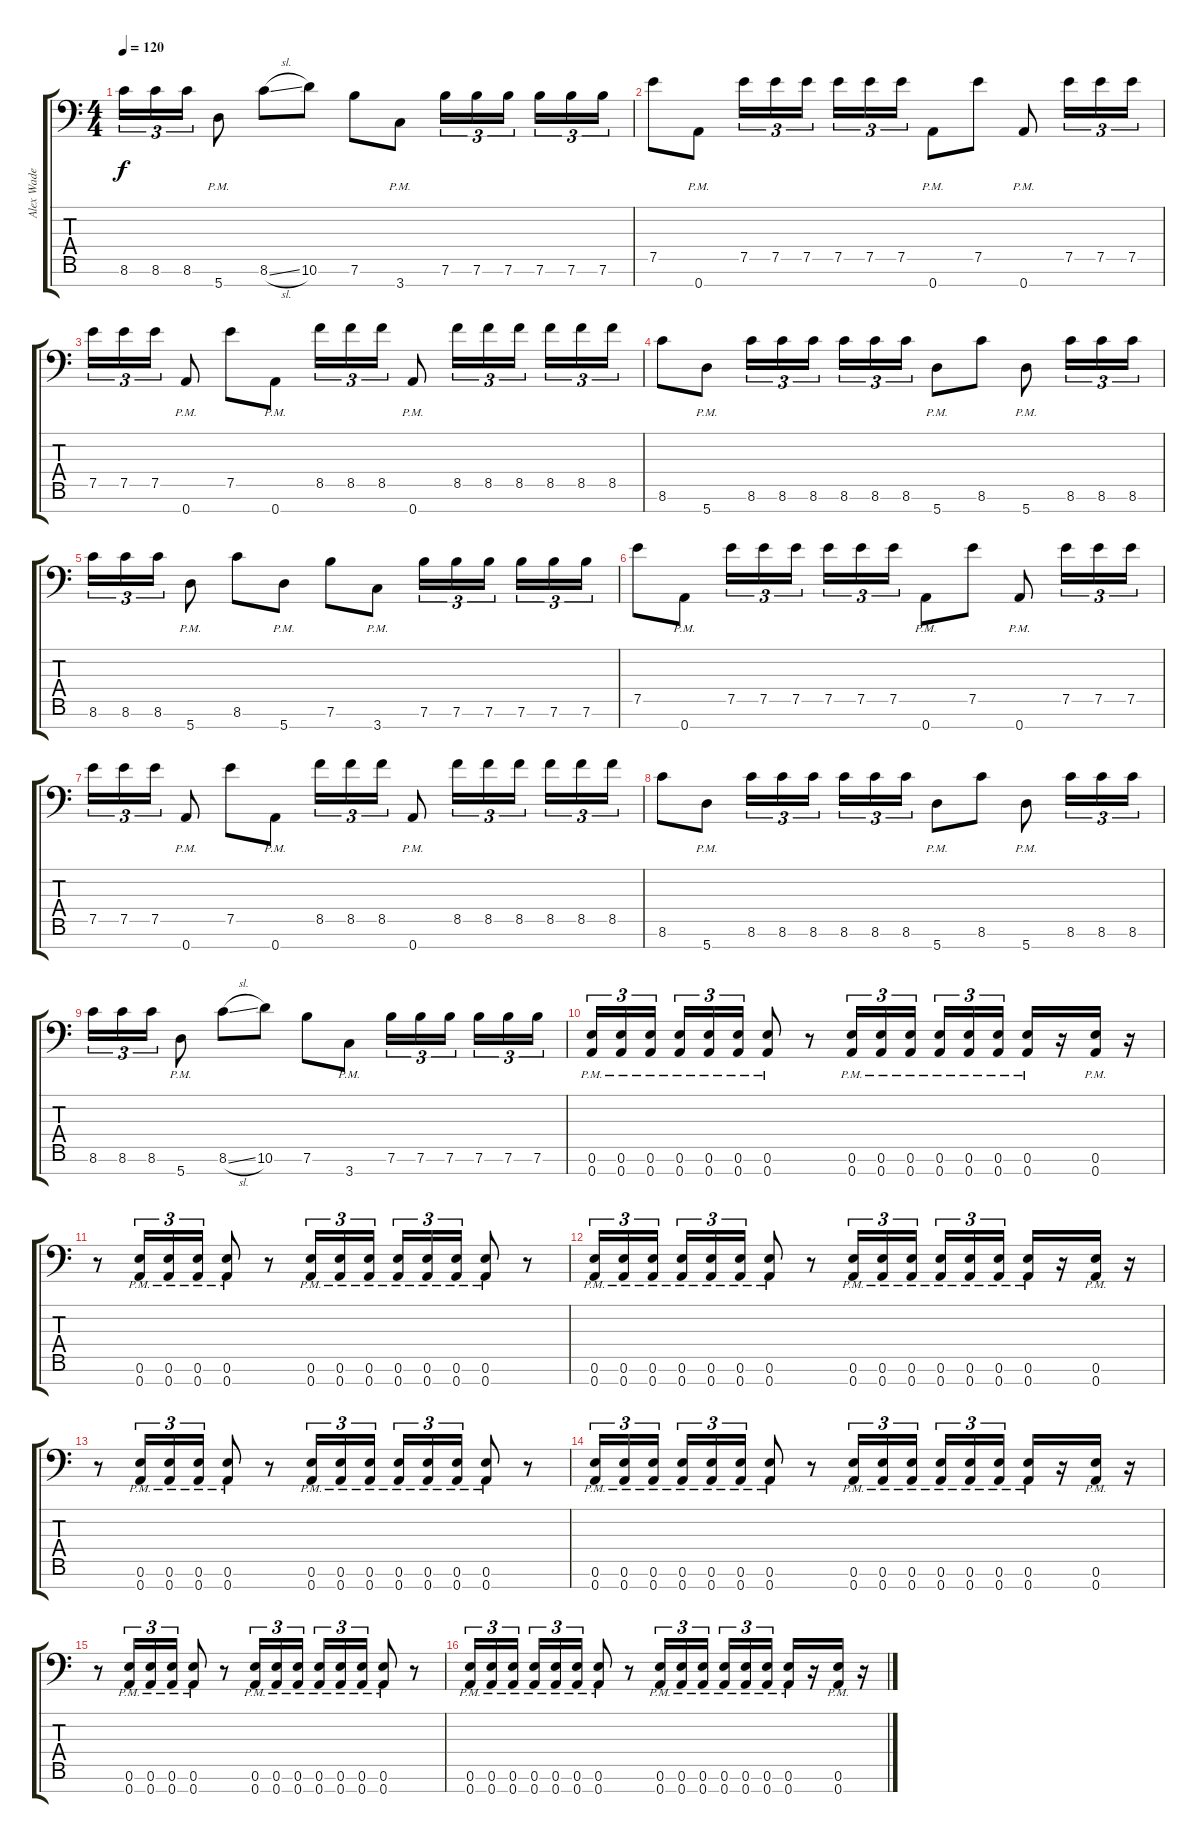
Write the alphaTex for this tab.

\track ("Alex Wade" "Alex Wade") {instrument distortionguitar}
\staff {score tabs}
\tuning (E4 B3 G3 D3 A2 E2 A1) {hide}
\ts (4 4)
\tempo 120
\clef f4
\ks c
8.6.16{tu (3 2) dy f} 8.6.16{tu (3 2)} 8.6.16{tu (3 2)} 5.7{pm}.8 8.6{sl}.8 10.6.8 7.6.8 3.7{pm}.8 7.6.16{tu (3 2)} 7.6.16{tu (3 2)} 7.6.16{tu (3 2) beam splitsecondary} 7.6.16{tu (3 2)} 7.6.16{tu (3 2)} 7.6.16{tu (3 2)} |
7.5.8 0.7{pm}.8 7.5.16{tu (3 2)} 7.5.16{tu (3 2)} 7.5.16{tu (3 2) beam splitsecondary} 7.5.16{tu (3 2)} 7.5.16{tu (3 2)} 7.5.16{tu (3 2)} 0.7{pm}.8 7.5.8 0.7{pm}.8 7.5.16{tu (3 2)} 7.5.16{tu (3 2)} 7.5.16{tu (3 2)} |
7.5.16{tu (3 2)} 7.5.16{tu (3 2)} 7.5.16{tu (3 2)} 0.7{pm}.8 7.5.8 0.7{pm}.8 8.5.16{tu (3 2)} 8.5.16{tu (3 2)} 8.5.16{tu (3 2)} 0.7{pm}.8 8.5.16{tu (3 2)} 8.5.16{tu (3 2)} 8.5.16{tu (3 2) beam splitsecondary} 8.5.16{tu (3 2)} 8.5.16{tu (3 2)} 8.5.16{tu (3 2)} |
8.6.8 5.7{pm}.8 8.6.16{tu (3 2)} 8.6.16{tu (3 2)} 8.6.16{tu (3 2) beam splitsecondary} 8.6.16{tu (3 2)} 8.6.16{tu (3 2)} 8.6.16{tu (3 2)} 5.7{pm}.8 8.6.8 5.7{pm}.8 8.6.16{tu (3 2)} 8.6.16{tu (3 2)} 8.6.16{tu (3 2)} |
8.6.16{tu (3 2)} 8.6.16{tu (3 2)} 8.6.16{tu (3 2)} 5.7{pm}.8 8.6.8 5.7{pm}.8 7.6.8 3.7{pm}.8 7.6.16{tu (3 2)} 7.6.16{tu (3 2)} 7.6.16{tu (3 2) beam splitsecondary} 7.6.16{tu (3 2)} 7.6.16{tu (3 2)} 7.6.16{tu (3 2)} |
7.5.8 0.7{pm}.8 7.5.16{tu (3 2)} 7.5.16{tu (3 2)} 7.5.16{tu (3 2) beam splitsecondary} 7.5.16{tu (3 2)} 7.5.16{tu (3 2)} 7.5.16{tu (3 2)} 0.7{pm}.8 7.5.8 0.7{pm}.8 7.5.16{tu (3 2)} 7.5.16{tu (3 2)} 7.5.16{tu (3 2)} |
7.5.16{tu (3 2)} 7.5.16{tu (3 2)} 7.5.16{tu (3 2)} 0.7{pm}.8 7.5.8 0.7{pm}.8 8.5.16{tu (3 2)} 8.5.16{tu (3 2)} 8.5.16{tu (3 2)} 0.7{pm}.8 8.5.16{tu (3 2)} 8.5.16{tu (3 2)} 8.5.16{tu (3 2) beam splitsecondary} 8.5.16{tu (3 2)} 8.5.16{tu (3 2)} 8.5.16{tu (3 2)} |
8.6.8 5.7{pm}.8 8.6.16{tu (3 2)} 8.6.16{tu (3 2)} 8.6.16{tu (3 2) beam splitsecondary} 8.6.16{tu (3 2)} 8.6.16{tu (3 2)} 8.6.16{tu (3 2)} 5.7{pm}.8 8.6.8 5.7{pm}.8 8.6.16{tu (3 2)} 8.6.16{tu (3 2)} 8.6.16{tu (3 2)} |
8.6.16{tu (3 2)} 8.6.16{tu (3 2)} 8.6.16{tu (3 2)} 5.7{pm}.8 8.6{sl}.8 10.6.8 7.6.8 3.7{pm}.8 7.6.16{tu (3 2)} 7.6.16{tu (3 2)} 7.6.16{tu (3 2) beam splitsecondary} 7.6.16{tu (3 2)} 7.6.16{tu (3 2)} 7.6.16{tu (3 2)} |
(0.6{pm} 0.7{pm}).16{tu (3 2)} (0.6{pm} 0.7{pm}).16{tu (3 2)} (0.6{pm} 0.7{pm}).16{tu (3 2) beam splitsecondary} (0.6{pm} 0.7{pm}).16{tu (3 2)} (0.6{pm} 0.7{pm}).16{tu (3 2)} (0.6{pm} 0.7{pm}).16{tu (3 2)} (0.6{pm} 0.7{pm}).8 r.8 (0.6{pm} 0.7{pm}).16{tu (3 2)} (0.6{pm} 0.7{pm}).16{tu (3 2)} (0.6{pm} 0.7{pm}).16{tu (3 2) beam splitsecondary} (0.6{pm} 0.7{pm}).16{tu (3 2)} (0.6{pm} 0.7{pm}).16{tu (3 2)} (0.6{pm} 0.7{pm}).16{tu (3 2)} (0.6{pm} 0.7{pm}).16 r.16 (0.6{pm} 0.7{pm}).16 r.16 |
r.8 (0.6{pm} 0.7{pm}).16{tu (3 2)} (0.6{pm} 0.7{pm}).16{tu (3 2)} (0.6{pm} 0.7{pm}).16{tu (3 2)} (0.6{pm} 0.7{pm}).8 r.8 (0.6{pm} 0.7{pm}).16{tu (3 2)} (0.6{pm} 0.7{pm}).16{tu (3 2)} (0.6{pm} 0.7{pm}).16{tu (3 2) beam splitsecondary} (0.6{pm} 0.7{pm}).16{tu (3 2)} (0.6{pm} 0.7{pm}).16{tu (3 2)} (0.6{pm} 0.7{pm}).16{tu (3 2)} (0.6{pm} 0.7{pm}).8 r.8 |
(0.6{pm} 0.7{pm}).16{tu (3 2)} (0.6{pm} 0.7{pm}).16{tu (3 2)} (0.6{pm} 0.7{pm}).16{tu (3 2) beam splitsecondary} (0.6{pm} 0.7{pm}).16{tu (3 2)} (0.6{pm} 0.7{pm}).16{tu (3 2)} (0.6{pm} 0.7{pm}).16{tu (3 2)} (0.6{pm} 0.7{pm}).8 r.8 (0.6{pm} 0.7{pm}).16{tu (3 2)} (0.6{pm} 0.7{pm}).16{tu (3 2)} (0.6{pm} 0.7{pm}).16{tu (3 2) beam splitsecondary} (0.6{pm} 0.7{pm}).16{tu (3 2)} (0.6{pm} 0.7{pm}).16{tu (3 2)} (0.6{pm} 0.7{pm}).16{tu (3 2)} (0.6{pm} 0.7{pm}).16 r.16 (0.6{pm} 0.7{pm}).16 r.16 |
r.8 (0.6{pm} 0.7{pm}).16{tu (3 2)} (0.6{pm} 0.7{pm}).16{tu (3 2)} (0.6{pm} 0.7{pm}).16{tu (3 2)} (0.6{pm} 0.7{pm}).8 r.8 (0.6{pm} 0.7{pm}).16{tu (3 2)} (0.6{pm} 0.7{pm}).16{tu (3 2)} (0.6{pm} 0.7{pm}).16{tu (3 2) beam splitsecondary} (0.6{pm} 0.7{pm}).16{tu (3 2)} (0.6{pm} 0.7{pm}).16{tu (3 2)} (0.6{pm} 0.7{pm}).16{tu (3 2)} (0.6{pm} 0.7{pm}).8 r.8 |
(0.6{pm} 0.7{pm}).16{tu (3 2)} (0.6{pm} 0.7{pm}).16{tu (3 2)} (0.6{pm} 0.7{pm}).16{tu (3 2) beam splitsecondary} (0.6{pm} 0.7{pm}).16{tu (3 2)} (0.6{pm} 0.7{pm}).16{tu (3 2)} (0.6{pm} 0.7{pm}).16{tu (3 2)} (0.6{pm} 0.7{pm}).8 r.8 (0.6{pm} 0.7{pm}).16{tu (3 2)} (0.6{pm} 0.7{pm}).16{tu (3 2)} (0.6{pm} 0.7{pm}).16{tu (3 2) beam splitsecondary} (0.6{pm} 0.7{pm}).16{tu (3 2)} (0.6{pm} 0.7{pm}).16{tu (3 2)} (0.6{pm} 0.7{pm}).16{tu (3 2)} (0.6{pm} 0.7{pm}).16 r.16 (0.6{pm} 0.7{pm}).16 r.16 |
r.8 (0.6{pm} 0.7{pm}).16{tu (3 2)} (0.6{pm} 0.7{pm}).16{tu (3 2)} (0.6{pm} 0.7{pm}).16{tu (3 2)} (0.6{pm} 0.7{pm}).8 r.8 (0.6{pm} 0.7{pm}).16{tu (3 2)} (0.6{pm} 0.7{pm}).16{tu (3 2)} (0.6{pm} 0.7{pm}).16{tu (3 2) beam splitsecondary} (0.6{pm} 0.7{pm}).16{tu (3 2)} (0.6{pm} 0.7{pm}).16{tu (3 2)} (0.6{pm} 0.7{pm}).16{tu (3 2)} (0.6{pm} 0.7{pm}).8 r.8 |
(0.6{pm} 0.7{pm}).16{tu (3 2)} (0.6{pm} 0.7{pm}).16{tu (3 2)} (0.6{pm} 0.7{pm}).16{tu (3 2) beam splitsecondary} (0.6{pm} 0.7{pm}).16{tu (3 2)} (0.6{pm} 0.7{pm}).16{tu (3 2)} (0.6{pm} 0.7{pm}).16{tu (3 2)} (0.6{pm} 0.7{pm}).8 r.8 (0.6{pm} 0.7{pm}).16{tu (3 2)} (0.6{pm} 0.7{pm}).16{tu (3 2)} (0.6{pm} 0.7{pm}).16{tu (3 2) beam splitsecondary} (0.6{pm} 0.7{pm}).16{tu (3 2)} (0.6{pm} 0.7{pm}).16{tu (3 2)} (0.6{pm} 0.7{pm}).16{tu (3 2)} (0.6{pm} 0.7{pm}).16 r.16 (0.6{pm} 0.7{pm}).16 r.16
